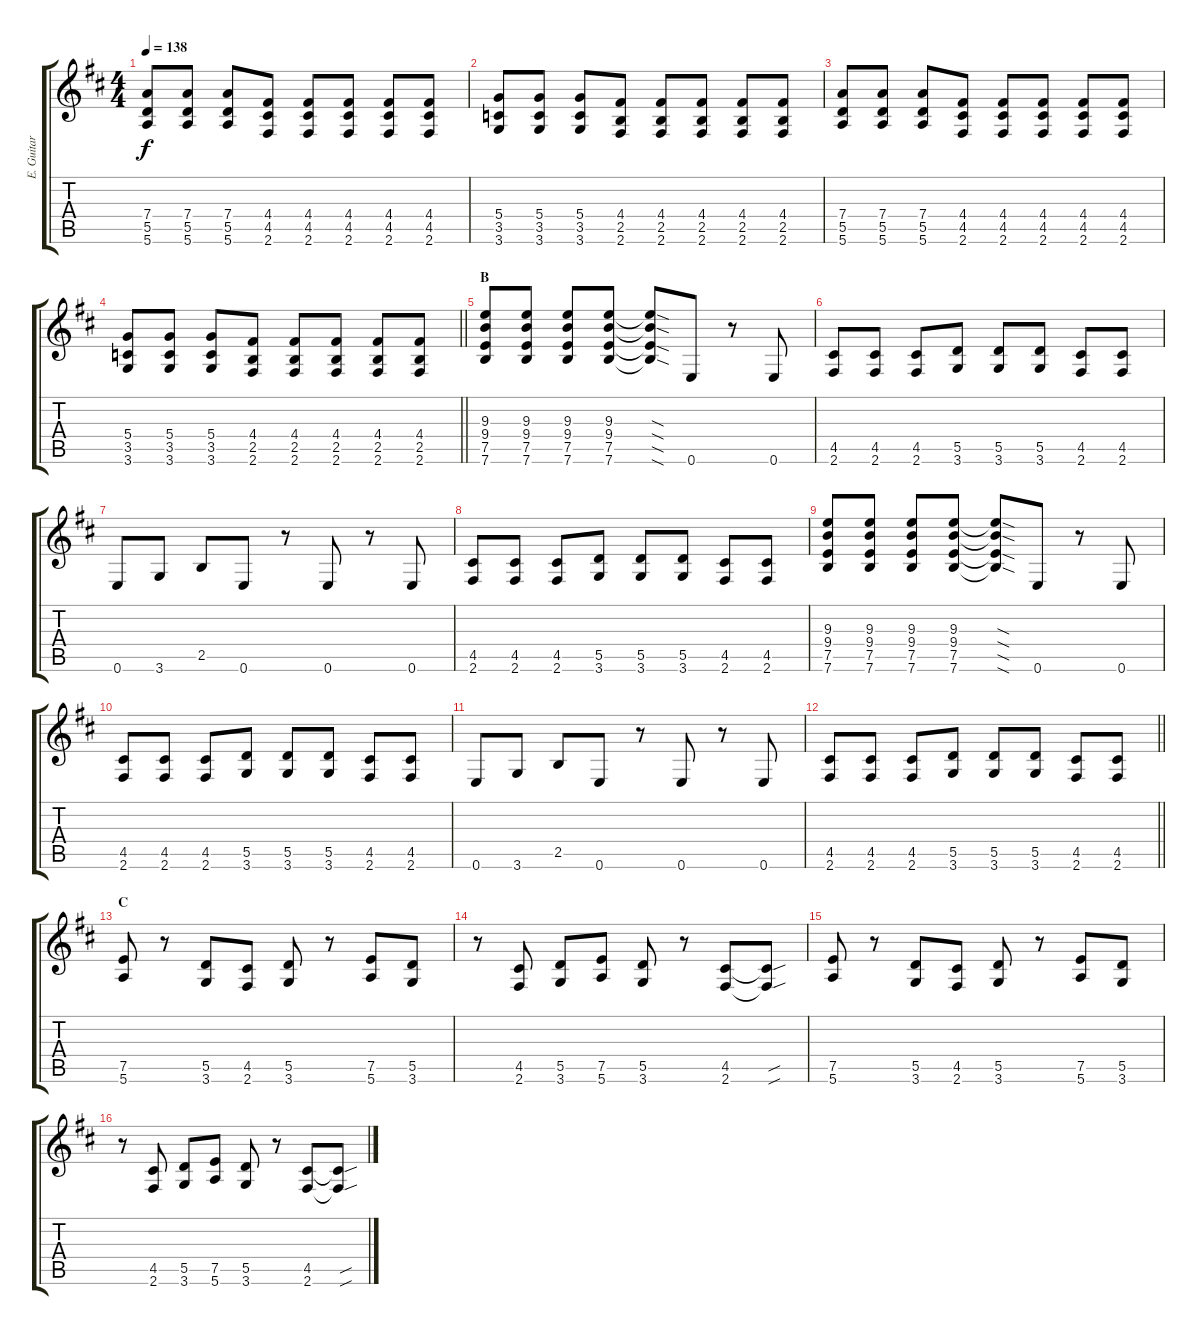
\track ("E. Guitar II" "E. Guitar ") {instrument overdrivenguitar}
\staff {score tabs}
\tuning (E4 B3 G3 D3 A2 E2) {hide}
\ts (4 4)
\tempo 138
\clef g2
\ks d
(7.4 5.5 5.6).8{dy f} (7.4 5.5 5.6).8 (7.4 5.5 5.6).8 (4.4 4.5 2.6).8 (4.4 4.5 2.6).8 (4.4 4.5 2.6).8 (4.4 4.5 2.6).8 (4.4 4.5 2.6).8 |
(5.4 3.5 3.6).8 (5.4 3.5 3.6).8 (5.4 3.5 3.6).8 (4.4 2.5 2.6).8 (4.4 2.5 2.6).8 (4.4 2.5 2.6).8 (4.4 2.5 2.6).8 (4.4 2.5 2.6).8 |
(7.4 5.5 5.6).8 (7.4 5.5 5.6).8 (7.4 5.5 5.6).8 (4.4 4.5 2.6).8 (4.4 4.5 2.6).8 (4.4 4.5 2.6).8 (4.4 4.5 2.6).8 (4.4 4.5 2.6).8 |
\barLineRight lightlight
(5.4 3.5 3.6).8 (5.4 3.5 3.6).8 (5.4 3.5 3.6).8 (4.4 2.5 2.6).8 (4.4 2.5 2.6).8 (4.4 2.5 2.6).8 (4.4 2.5 2.6).8 (4.4 2.5 2.6).8 |
\section ("" "B")
(9.3 9.4 7.5 7.6).8 (9.3 9.4 7.5 7.6).8 (9.3 9.4 7.5 7.6).8 (9.3 9.4 7.5 7.6).8 (9.3{sod t} 9.4{sod t} 7.5{sod t} 7.6{sod t}).8 0.6.8 r.8 0.6.8 |
(4.5 2.6).8 (4.5 2.6).8 (4.5 2.6).8 (5.5 3.6).8 (5.5 3.6).8 (5.5 3.6).8 (4.5 2.6).8 (4.5 2.6).8 |
0.6.8 3.6.8 2.5.8 0.6.8 r.8 0.6.8 r.8 0.6.8 |
(4.5 2.6).8 (4.5 2.6).8 (4.5 2.6).8 (5.5 3.6).8 (5.5 3.6).8 (5.5 3.6).8 (4.5 2.6).8 (4.5 2.6).8 |
(9.3 9.4 7.5 7.6).8 (9.3 9.4 7.5 7.6).8 (9.3 9.4 7.5 7.6).8 (9.3 9.4 7.5 7.6).8 (9.3{sod t} 9.4{sod t} 7.5{sod t} 7.6{sod t}).8 0.6.8 r.8 0.6.8 |
(4.5 2.6).8 (4.5 2.6).8 (4.5 2.6).8 (5.5 3.6).8 (5.5 3.6).8 (5.5 3.6).8 (4.5 2.6).8 (4.5 2.6).8 |
0.6.8 3.6.8 2.5.8 0.6.8 r.8 0.6.8 r.8 0.6.8 |
\barLineRight lightlight
(4.5 2.6).8 (4.5 2.6).8 (4.5 2.6).8 (5.5 3.6).8 (5.5 3.6).8 (5.5 3.6).8 (4.5 2.6).8 (4.5 2.6).8 |
\section ("" "C")
(7.5 5.6).8 r.8 (5.5 3.6).8 (4.5 2.6).8 (5.5 3.6).8 r.8 (7.5 5.6).8 (5.5 3.6).8 |
r.8 (4.5 2.6).8 (5.5 3.6).8 (7.5 5.6).8 (5.5 3.6).8 r.8 (4.5 2.6).8 (4.5{sou t} 2.6{sou t}).8 |
(7.5 5.6).8 r.8 (5.5 3.6).8 (4.5 2.6).8 (5.5 3.6).8 r.8 (7.5 5.6).8 (5.5 3.6).8 |
r.8 (4.5 2.6).8 (5.5 3.6).8 (7.5 5.6).8 (5.5 3.6).8 r.8 (4.5 2.6).8 (4.5{sou t} 2.6{sou t}).8
